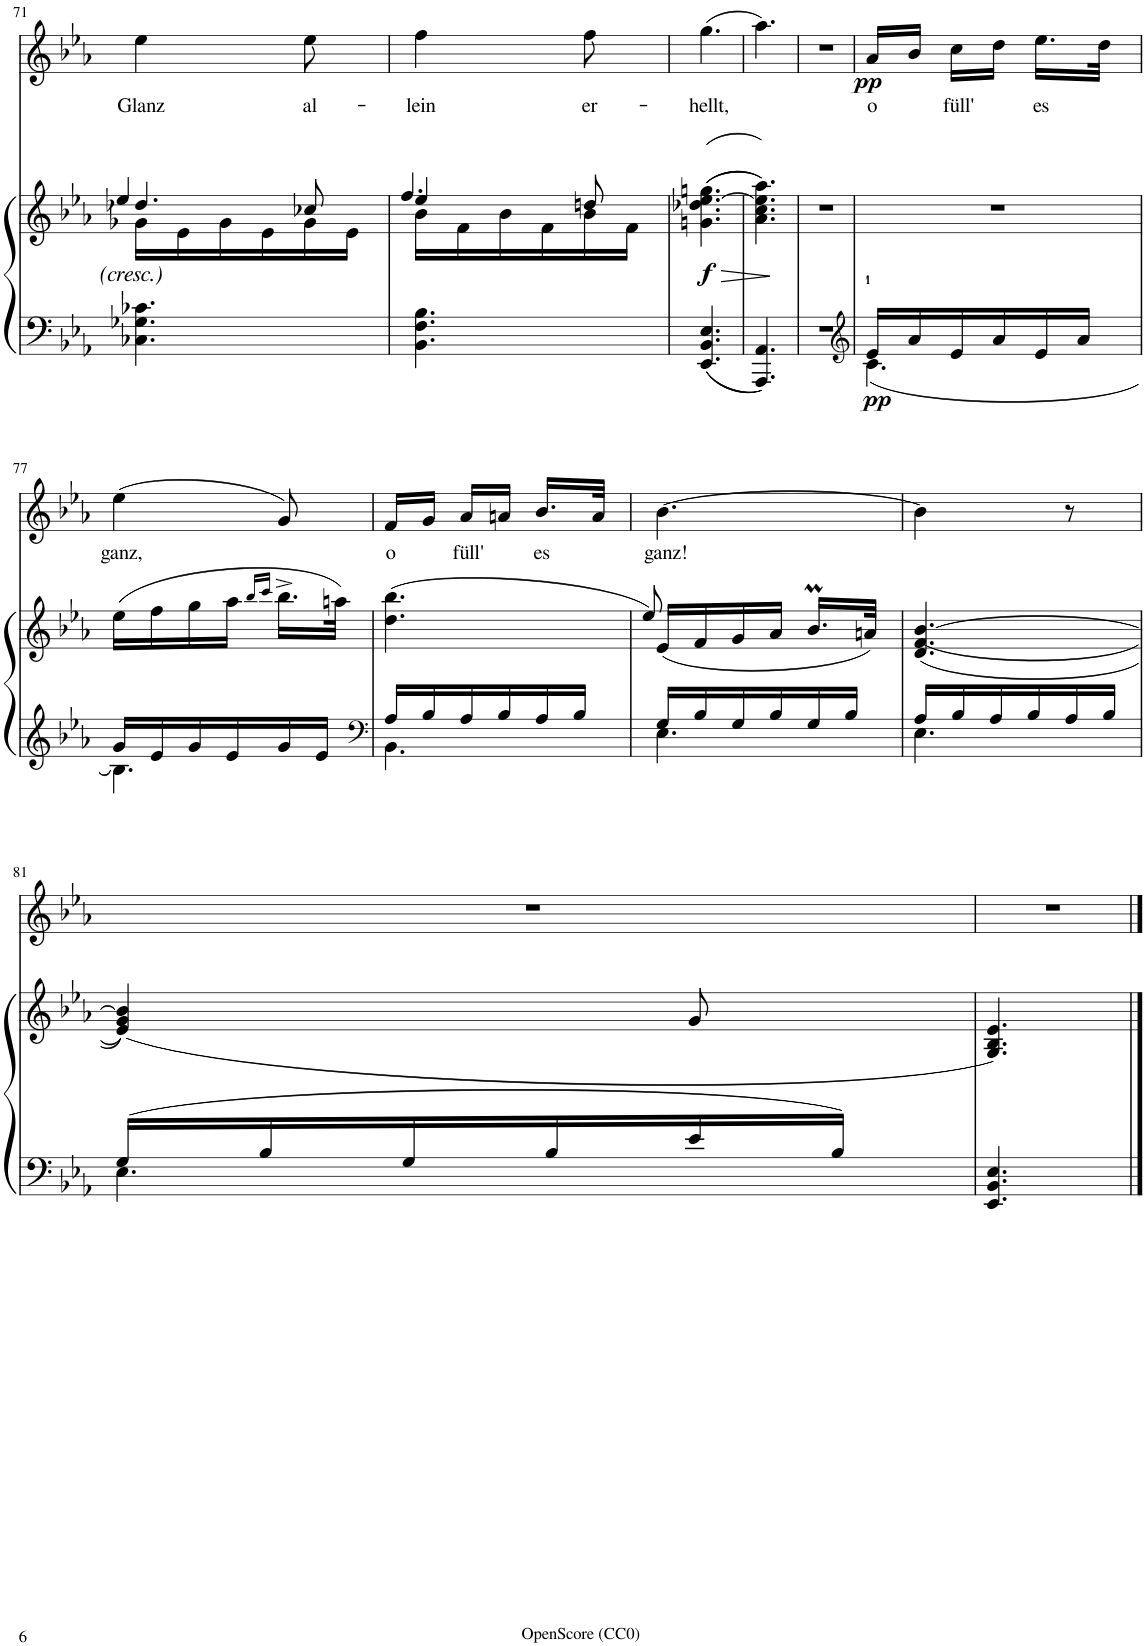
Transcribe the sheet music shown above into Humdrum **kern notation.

**kern	**kern	**dynam	**kern	**text	**dynam
*part2	*part2	*part2	*part1	*part1	*part1
*staff3	*staff2	*staff2/3	*staff1	*staff1	*staff1
*I"Piano	*	*	*I"Voice	*	*
*I'Pno	*	*	*	*	*
!!LO:PB:g=z
*clefF4	*clefG2	*	*clefG2	*	*
*k[b-e-a-]	*k[b-e-a-]	*	*k[b-e-a-]	*	*
*M3/8	*M3/8	*	*M3/8	*	*
=71	=71	=71	=71	=71	=71
*	*^	*	*	*	*
*	*	*^	*	*	*	*
!	!	!	!	!	!	!LO:LY:b	!
4.C-X\ 4.G-X\ 4.c-X\	4.ee-/	16g-X\LL	4dd-X/	.	4ee-\	Glanz	.
.	.	16e-\	.	.	.	.	.
.	.	16g-\	.	.	.	.	.
.	.	16e-\	.	.	.	.	.
!	!	!	!	!	!	!LO:LY:b	!
.	.	16g-\	8cc-X/	.	8ee-\	al-	.
.	.	16e-\JJ	.	.	.	.	.
=72	=72	=72	=72	=72	=72	=72	=72
!	!	!	!	!	!	!LO:LY:b	!
4.BB-\ 4.F\ 4.B-\	4.ff/	16b-\LL	4ee-/	.	4ff\	-lein	.
.	.	16f\	.	.	.	.	.
.	.	16b-\	.	.	.	.	.
.	.	16f\	.	.	.	.	.
!	!	!	!	!	!	!LO:LY:b	!
.	.	16b-\	8ddn/	.	8ff\	er-	.
.	.	16f\JJ	.	.	.	.	.
*	*	*v	*v	*	*	*	*
=73	=73	=73	=73	=73	=73	=73
!	!	!	!LO:HP:b	!	!LO:LY:b	!
!	!	!	!LO:DY:n=1:b	!	!	!
*	*v	*v	*	*	*	*
4.EE-/ 4.BB-/ 4.E-/	(((4.gn\ 4.dd-X\ [4.ee-\ 4.ggn\	> f	(4.gg\	-hellt,	.
=74	=74	=74	=74	=74	=74
4.AAA-/ 4.AA-/	4.a-\ 4.cc\ 4.ee-\] 4.aa-\)))	.	4.aa-\)	.	.
.	.	]	.	.	.
=75	=75	=75	=75	=75	=75
4.r	4.r	.	4.r	.	.
=76	=76	=76	=76	=76	=76
*clefG2	*	*	*	*	*
*^	*	*	*	*	*
!	!	!	!LO:DY:b=2	!	!LO:LY:b	!LO:DY:b
16e-/LL	4.c\	4.r	pp	16a-/LL	o	pp
16a-/	.	.	.	16b-/JJ	.	.
!	!	!	!	!	!LO:LY:b	!
16e-/	.	.	.	16cc\LL	füll'	.
16a-/	.	.	.	16dd\JJ	.	.
!	!	!	!	!	!LO:LY:b	!
16e-/	.	.	.	16.ee-\LL	es	.
16a-/JJ	.	.	.	.	.	.
.	.	.	.	32dd\JJk	.	.
!!LO:LB:g=z
=77	=77	=77	=77	=77	=77	=77
!	!	!	!	!	!LO:LY:b	!
16g/LL	4.B-\	(16ee-\LL	.	(4ee-\	ganz,	.
16e-/	.	16ff\	.	.	.	.
16g/	.	16gg\	.	.	.	.
16e-/	.	16aa-\JJ	.	.	.	.
.	.	16qbb-/LL	.	.	.	.
.	.	16qccc/JJ	.	.	.	.
16g/	.	16.bb-^\LL	.	8g/)	.	.
16e-/JJ	.	.	.	.	.	.
.	.	32aan\JJk)	.	.	.	.
=78	=78	=78	=78	=78	=78	=78
*clefF4	*	*	*	*	*	*
!	!	!	!	!	!LO:LY:b	!
16A-/LL	4.BB-\	(4.dd\ 4.bb-\	.	16f/LL	o	.
16B-/	.	.	.	16g/JJ	.	.
!	!	!	!	!	!LO:LY:b	!
16A-/	.	.	.	16a-/LL	füll'	.
16B-/	.	.	.	16an/JJ	.	.
!	!	!	!	!	!LO:LY:b	!
16A-/	.	.	.	16.b-/LL	es	.
16B-/JJ	.	.	.	.	.	.
.	.	.	.	32a/JJk	.	.
=79	=79	=79	=79	=79	=79	=79
*	*	*^	*	*	*	*
!	!	!	!	!	!	!LO:LY:b	!
16G/LL	4.E-\	8ee-/)	(16e-/LL	.	[4.b-\	ganz!	.
16B-/	.	.	16f/	.	.	.	.
16G/	.	4ryy	16g/	.	.	.	.
16B-/	.	.	16a-/JJ	.	.	.	.
16G/	.	.	16.b-M/LL	.	.	.	.
16B-/JJ	.	.	.	.	.	.	.
.	.	.	32an/JJk)	.	.	.	.
*	*	*v	*v	*	*	*	*
=80	=80	=80	=80	=80	=80	=80
16A-/LL	4.E-\	((4.d/ 4.f/ [4.b-/	.	4b-\]	.	.
16B-/	.	.	.	.	.	.
16A-/	.	.	.	.	.	.
16B-/	.	.	.	.	.	.
16A-/	.	.	.	8r	.	.
16B-/JJ	.	.	.	.	.	.
!!LO:LB:g=z
=81	=81	=81	=81	=81	=81	=81
16G/LL	4.E-\	(4e-/ 4g/ 4b-/]))	.	4.r	.	.
16B-/	.	.	.	.	.	.
16G/	.	.	.	.	.	.
16B-/	.	.	.	.	.	.
16e-/	.	8g/	.	.	.	.
16B-/JJ	.	.	.	.	.	.
*v	*v	*	*	*	*	*
=82	=82	=82	=82	=82	=82
4.EE-/ 4.BB-/ 4.E-/	4.G/ 4.B-/ 4.e-/)	.	4.r	.	.
==	==	==	==	==	==
*-	*-	*-	*-	*-	*-
